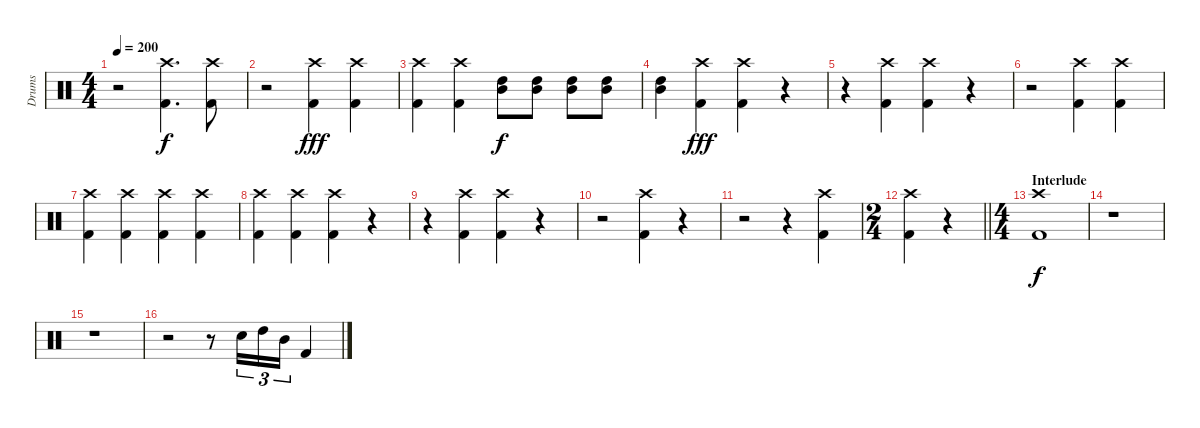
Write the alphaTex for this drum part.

\track ("Drums" "Drums") {instrument percussion}
\staff {score}
\articulation defaults
\ts (4 4)
\tempo 200
\clef neutral
\ks c
r.2{dy f} ("Crash high (hit)" "Kick (hit) 2").4{d} ("Crash high (hit)" "Kick (hit) 2").8 |
r.2 ("Crash high (hit)" "Kick (hit) 2").4{dy fff} ("Crash high (hit)" "Kick (hit) 2").4 |
("Crash high (hit)" "Kick (hit) 2").4 ("Crash high (hit)" "Kick (hit) 2").4 ("High Tom (hit)" "Mid Tom (hit)").8{dy f} ("High Tom (hit)" "Mid Tom (hit)").8 ("High Tom (hit)" "Mid Tom (hit)").8 ("High Tom (hit)" "Mid Tom (hit)").8 |
("High Tom (hit)" "Mid Tom (hit)").4 ("Crash high (hit)" "Kick (hit) 2").4{dy fff} ("Crash high (hit)" "Kick (hit) 2").4 r.4 |
r.4 ("Crash high (hit)" "Kick (hit) 2").4 ("Crash high (hit)" "Kick (hit) 2").4 r.4 |
r.2 ("Crash high (hit)" "Kick (hit) 2").4 ("Crash high (hit)" "Kick (hit) 2").4 |
("Crash high (hit)" "Kick (hit) 2").4 ("Crash high (hit)" "Kick (hit) 2").4 ("Crash high (hit)" "Kick (hit) 2").4 ("Crash high (hit)" "Kick (hit) 2").4 |
("Crash high (hit)" "Kick (hit) 2").4 ("Crash high (hit)" "Kick (hit) 2").4 ("Crash high (hit)" "Kick (hit) 2").4 r.4 |
r.4 ("Crash high (hit)" "Kick (hit) 2").4 ("Crash high (hit)" "Kick (hit) 2").4 r.4 |
r.2 ("Crash high (hit)" "Kick (hit) 2").4 r.4 |
r.2 r.4 ("Crash high (hit)" "Kick (hit) 2").4 |
\ts (2 4)
\barLineRight lightlight
("Crash high (hit)" "Kick (hit) 2").4 r.4 |
\ts (4 4)
\section ("" "Interlude")
("Crash high (hit)" "Kick (hit) 2").1{dy f} |
r.1 |
r.1 |
r.2 r.8 "Electric Snare (hit)".16{tu (3 2)} "High Tom (hit)".16{tu (3 2)} "Mid Tom (hit)".16{tu (3 2)} "Kick (hit) 2".4
